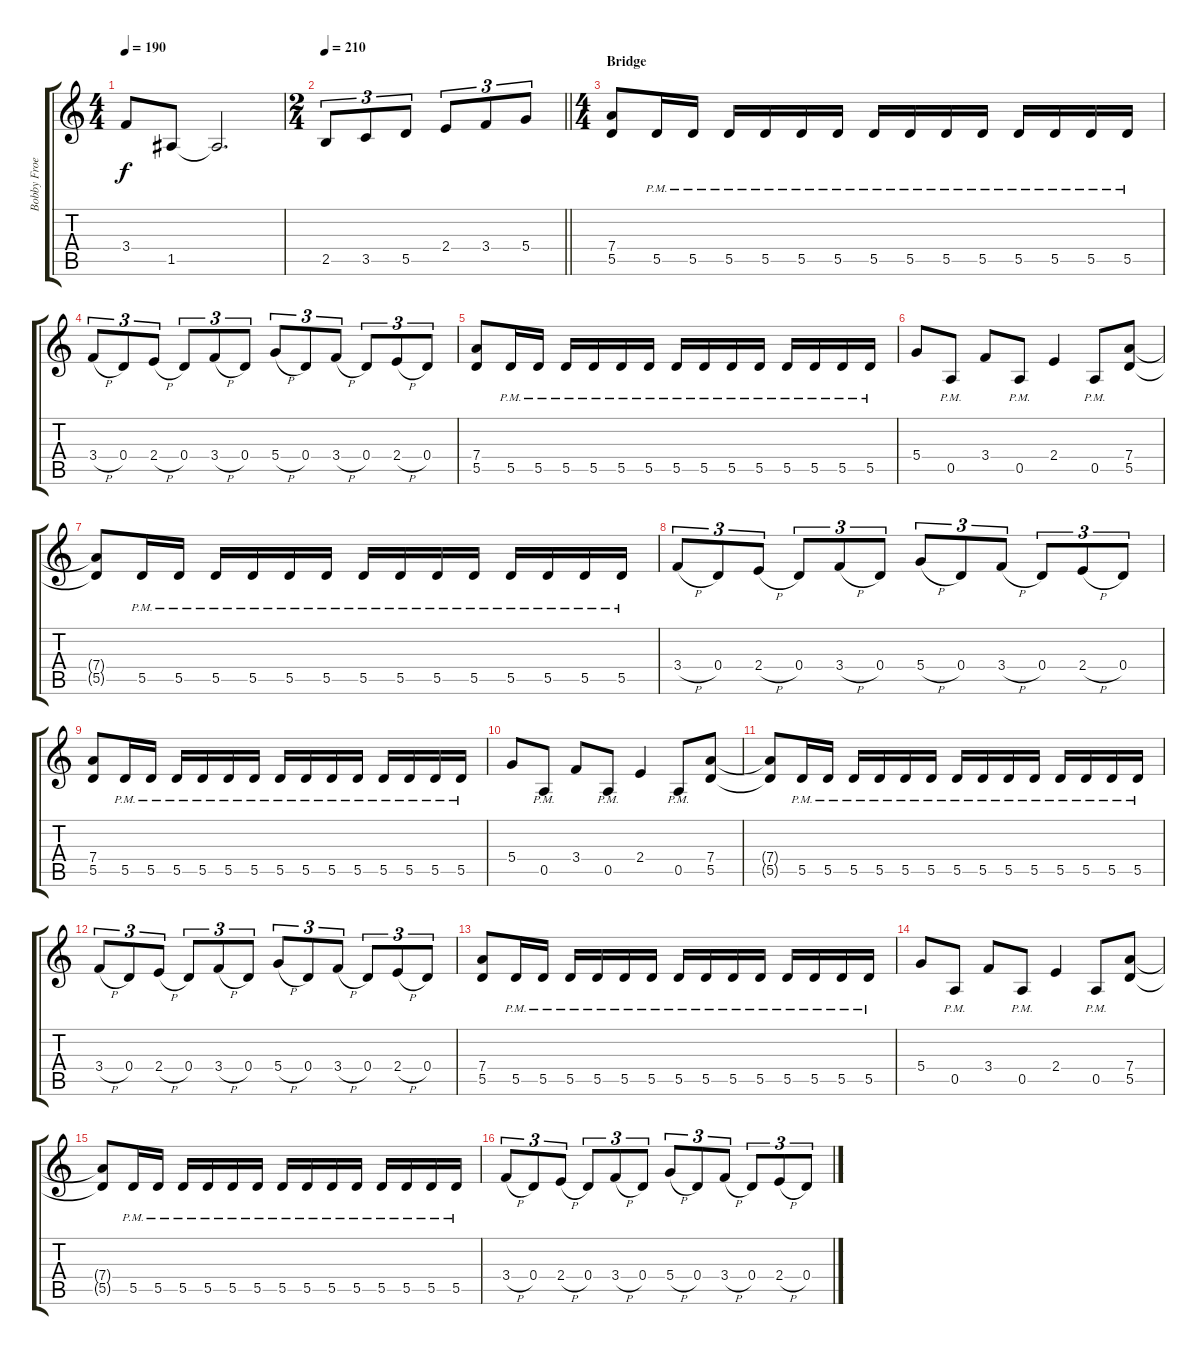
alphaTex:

\track ("Bobby Froese" "Bobby Froe") {instrument distortionguitar}
\staff {score tabs}
\tuning (E4 B3 G3 D3 A2 E2) {hide}
\ts (4 4)
\tempo 190
\clef g2
\ks c
3.4{t}.8{dy f} 1.5.8 1.5{t}.2{d} |
\ts (2 4)
\tempo 210
\barLineRight lightlight
2.5.8{tu (3 2)} 3.5.8{tu (3 2)} 5.5.8{tu (3 2)} 2.4.8{tu (3 2)} 3.4.8{tu (3 2)} 5.4.8{tu (3 2)} |
\ts (4 4)
\section ("" "Bridge")
(7.4 5.5).8 5.5{pm}.16 5.5{pm}.16 5.5{pm}.16 5.5{pm}.16 5.5{pm}.16 5.5{pm}.16 5.5{pm}.16 5.5{pm}.16 5.5{pm}.16 5.5{pm}.16 5.5{pm}.16 5.5{pm}.16 5.5{pm}.16 5.5{pm}.16 |
3.4{h}.8{tu (3 2)} 0.4.8{tu (3 2)} 2.4{h}.8{tu (3 2)} 0.4.8{tu (3 2)} 3.4{h}.8{tu (3 2)} 0.4.8{tu (3 2)} 5.4{h}.8{tu (3 2)} 0.4.8{tu (3 2)} 3.4{h}.8{tu (3 2)} 0.4.8{tu (3 2)} 2.4{h}.8{tu (3 2)} 0.4.8{tu (3 2)} |
(7.4 5.5).8 5.5{pm}.16 5.5{pm}.16 5.5{pm}.16 5.5{pm}.16 5.5{pm}.16 5.5{pm}.16 5.5{pm}.16 5.5{pm}.16 5.5{pm}.16 5.5{pm}.16 5.5{pm}.16 5.5{pm}.16 5.5{pm}.16 5.5{pm}.16 |
5.4.8 0.5{pm}.8 3.4.8 0.5{pm}.8 2.4.4 0.5{pm}.8 (7.4 5.5).8 |
(7.4{t} 5.5{t}).8 5.5{pm}.16 5.5{pm}.16 5.5{pm}.16 5.5{pm}.16 5.5{pm}.16 5.5{pm}.16 5.5{pm}.16 5.5{pm}.16 5.5{pm}.16 5.5{pm}.16 5.5{pm}.16 5.5{pm}.16 5.5{pm}.16 5.5{pm}.16 |
3.4{h}.8{tu (3 2)} 0.4.8{tu (3 2)} 2.4{h}.8{tu (3 2)} 0.4.8{tu (3 2)} 3.4{h}.8{tu (3 2)} 0.4.8{tu (3 2)} 5.4{h}.8{tu (3 2)} 0.4.8{tu (3 2)} 3.4{h}.8{tu (3 2)} 0.4.8{tu (3 2)} 2.4{h}.8{tu (3 2)} 0.4.8{tu (3 2)} |
(7.4 5.5).8 5.5{pm}.16 5.5{pm}.16 5.5{pm}.16 5.5{pm}.16 5.5{pm}.16 5.5{pm}.16 5.5{pm}.16 5.5{pm}.16 5.5{pm}.16 5.5{pm}.16 5.5{pm}.16 5.5{pm}.16 5.5{pm}.16 5.5{pm}.16 |
5.4.8 0.5{pm}.8 3.4.8 0.5{pm}.8 2.4.4 0.5{pm}.8 (7.4 5.5).8 |
(7.4{t} 5.5{t}).8 5.5{pm}.16 5.5{pm}.16 5.5{pm}.16 5.5{pm}.16 5.5{pm}.16 5.5{pm}.16 5.5{pm}.16 5.5{pm}.16 5.5{pm}.16 5.5{pm}.16 5.5{pm}.16 5.5{pm}.16 5.5{pm}.16 5.5{pm}.16 |
3.4{h}.8{tu (3 2)} 0.4.8{tu (3 2)} 2.4{h}.8{tu (3 2)} 0.4.8{tu (3 2)} 3.4{h}.8{tu (3 2)} 0.4.8{tu (3 2)} 5.4{h}.8{tu (3 2)} 0.4.8{tu (3 2)} 3.4{h}.8{tu (3 2)} 0.4.8{tu (3 2)} 2.4{h}.8{tu (3 2)} 0.4.8{tu (3 2)} |
(7.4 5.5).8 5.5{pm}.16 5.5{pm}.16 5.5{pm}.16 5.5{pm}.16 5.5{pm}.16 5.5{pm}.16 5.5{pm}.16 5.5{pm}.16 5.5{pm}.16 5.5{pm}.16 5.5{pm}.16 5.5{pm}.16 5.5{pm}.16 5.5{pm}.16 |
5.4.8 0.5{pm}.8 3.4.8 0.5{pm}.8 2.4.4 0.5{pm}.8 (7.4 5.5).8 |
(7.4{t} 5.5{t}).8 5.5{pm}.16 5.5{pm}.16 5.5{pm}.16 5.5{pm}.16 5.5{pm}.16 5.5{pm}.16 5.5{pm}.16 5.5{pm}.16 5.5{pm}.16 5.5{pm}.16 5.5{pm}.16 5.5{pm}.16 5.5{pm}.16 5.5{pm}.16 |
3.4{h}.8{tu (3 2)} 0.4.8{tu (3 2)} 2.4{h}.8{tu (3 2)} 0.4.8{tu (3 2)} 3.4{h}.8{tu (3 2)} 0.4.8{tu (3 2)} 5.4{h}.8{tu (3 2)} 0.4.8{tu (3 2)} 3.4{h}.8{tu (3 2)} 0.4.8{tu (3 2)} 2.4{h}.8{tu (3 2)} 0.4.8{tu (3 2)}
